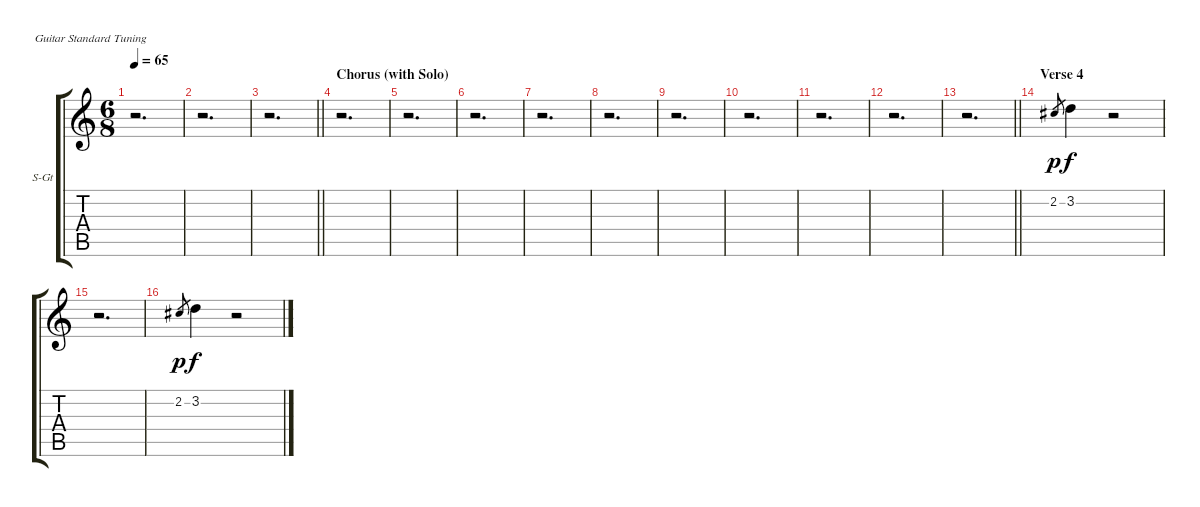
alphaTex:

\bracketExtendMode groupsimilarinstruments
\firstSystemTrackNameOrientation horizontal
\otherSystemsTrackNameOrientation horizontal
\track ("Keys (right hand)" "S-Gt") {instrument rockorgan}
\staff {score tabs}
\tuning (E4 B3 G3 D3 A2 E2)
\displaytranspose 12
\ts (6 8)
\tempo 65
\clef g2
\ks c
r.2{d dy f} |
r.2{d} |
\barLineRight lightlight
r.2{d} |
\section ("" "Chorus (with Solo)")
r.2{d} |
r.2{d} |
r.2{d} |
r.2{d} |
r.2{d} |
r.2{d} |
r.2{d} |
r.2{d} |
r.2{d} |
\barLineRight lightlight
r.2{d} |
\section ("" "Verse 4")
2.2.8{gr dy p} 3.2.4{dy f} r.2 |
r.2{d} |
2.2.8{gr dy p} 3.2.4{dy f} r.2
